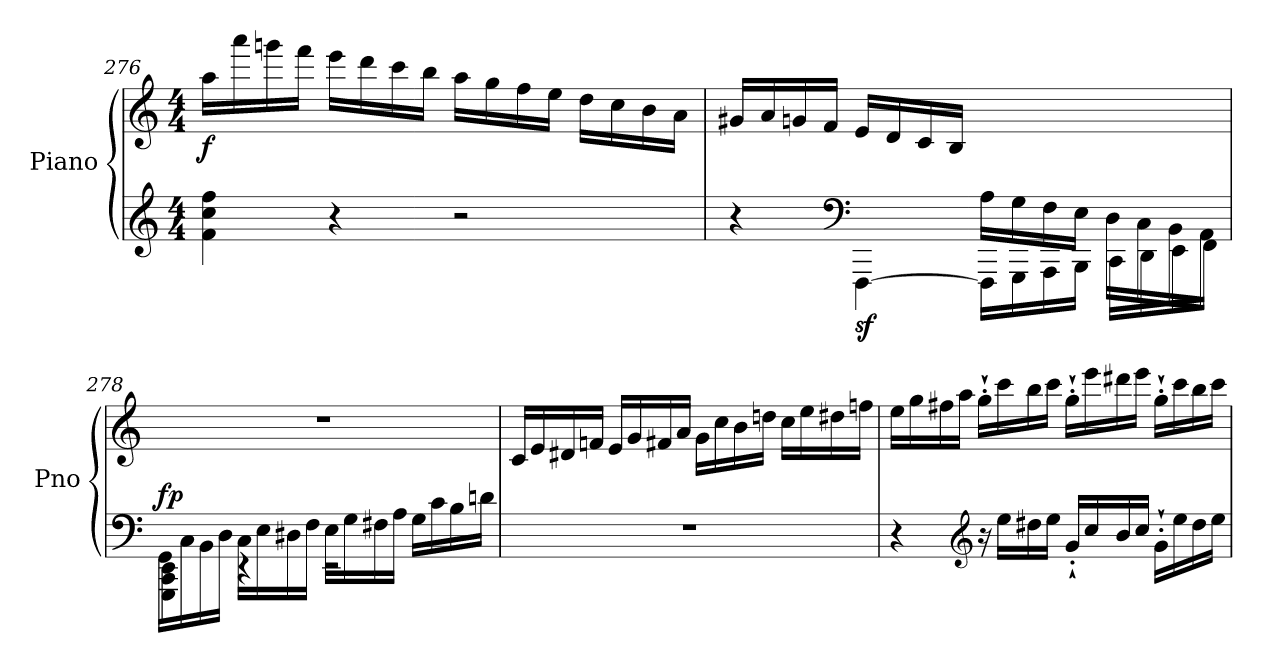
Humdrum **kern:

**kern	**kern	**dynam
*part1	*part1	*part1
*staff2	*staff1	*staff1/2
*I"Piano	*	*
*I'Pno	*	*
*clefG2	*clefG2	*
*k[]	*k[]	*
*M4/4	*M4/4	*
=276	=276	=276
!	!	!LO:DY:b
4f\ 4cc\ 4ff\	16aa\LL	f
.	16aaa\	.
.	16gggn\	.
.	16fff\JJ	.
4r	16eee\LL	.
.	16ddd\	.
.	16ccc\	.
.	16bb\JJ	.
2r	16aa\LL	.
.	16gg\	.
.	16ff\	.
.	16ee\JJ	.
.	16dd\LL	.
.	16cc\	.
.	16b\	.
.	16a\JJ	.
!!LO:LB:g=z
=277	=277	=277
*^	*	*
2ryy	4r	16g#X/LL	.
.	.	16a/	.
.	.	16gn/	.
.	.	16f/JJ	.
*clefF4	*	*	*
!	!	!	!LO:DY:b=2
.	[4FFF\	16e/LL	sf
.	.	16d/	.
.	.	16c/	.
.	.	16B/JJ	.
16A\LL	16FFF\LL]	2ryy	.
16G\	16GGG\	.	.
16F\	16AAA\	.	.
16E\JJ	16BBB\JJ	.	.
16D\LL	16CC\LL	.	.
16C\	16DD\	.	.
16BB\	16EE\	.	.
16AA\JJ	16FF\JJ	.	.
=278	=278	=278	=278
!	!	!	!LO:DY:a=2
16GG\LL	4GGG\ 4CC\ 4EE\	1r	fp
16C\	.	.	.
16BB\	.	.	.
16D\JJ	.	.	.
16C\LL	4rEE	.	.
16E\	.	.	.
16D#X\	.	.	.
16F\JJ	.	.	.
16E\LL	2rEE	.	.
16G\	.	.	.
16F#X\	.	.	.
16A\JJ	.	.	.
16G\LL	.	.	.
16c\	.	.	.
16B\	.	.	.
16dn\JJ	.	.	.
*v	*v	*	*
!!LO:PB:g=z
=279	=279	=279
1r	16c/LL	.
.	16e/	.
.	16d#X/	.
.	16fn/JJ	.
.	16e/LL	.
.	16g/	.
.	16f#X/	.
.	16a/JJ	.
.	16g\LL	.
.	16cc\	.
.	16b\	.
.	16ddn\JJ	.
.	16cc\LL	.
.	16ee\	.
.	16dd#X\	.
.	16ffn\JJ	.
=280	=280	=280
4r	16ee\LL	.
.	16gg\	.
.	16ff#X\	.
.	16aa\JJ	.
*clefG2	*	*
16r	16gg`'\LL	.
16ee\LL	16ccc\	.
16dd#X\	16bb\	.
16ee\JJ	16ccc\JJ	.
16g`'/LL	16gg`'\LL	.
16cc/	16eee\	.
16b/	16ddd#X\	.
16cc/JJ	16eee\JJ	.
16g`'\LL	16gg`'\LL	.
16ee\	16ccc\	.
16dd#\	16bb\	.
16ee\JJ	16ccc\JJ	.
=	=	=
*-	*-	*-
